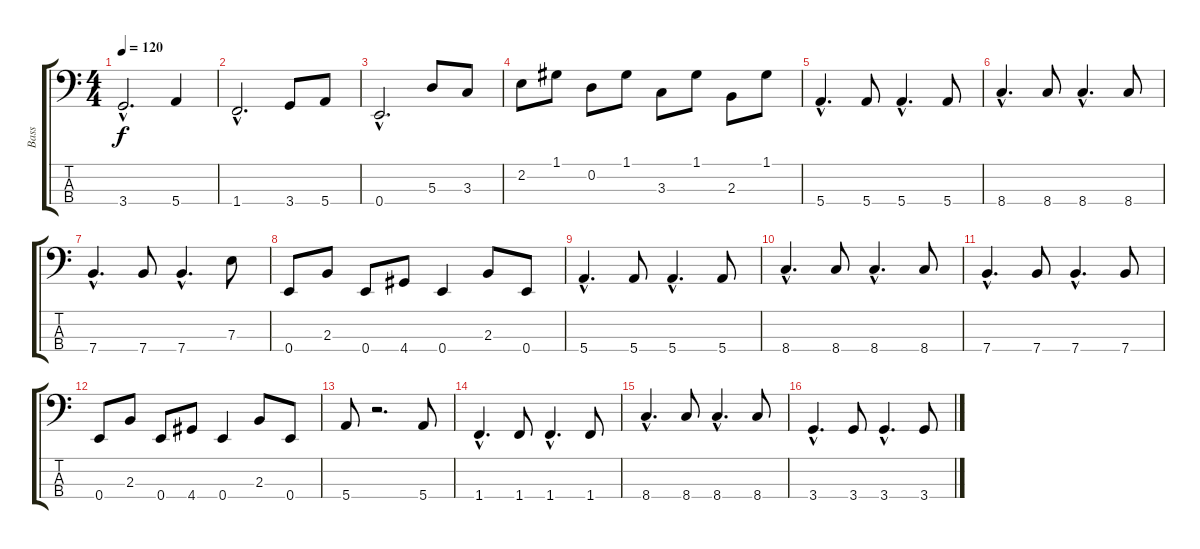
\track ("Bass" "Bass") {instrument electricbassfinger}
\staff {score tabs}
\tuning (G2 D2 A1 E1) {hide}
\ts (4 4)
\tempo 120
\clef f4
\ks c
3.4{hac}.2{d dy f} 5.4.4 |
1.4{hac}.2{d} 3.4.8 5.4.8 |
0.4{hac}.2{d} 5.3.8 3.3.8 |
2.2.8 1.1.8 0.2.8 1.1.8 3.3.8 1.1.8 2.3.8 1.1.8 |
5.4{hac}.4{d} 5.4.8 5.4{hac}.4{d} 5.4.8 |
8.4{hac}.4{d} 8.4.8 8.4{hac}.4{d} 8.4.8 |
7.4{hac}.4{d} 7.4.8 7.4{hac}.4{d} 7.3.8 |
0.4.8 2.3.8 0.4.8 4.4.8 0.4.4 2.3.8 0.4.8 |
5.4{hac}.4{d} 5.4.8 5.4{hac}.4{d} 5.4.8 |
8.4{hac}.4{d} 8.4.8 8.4{hac}.4{d} 8.4.8 |
7.4{hac}.4{d} 7.4.8 7.4{hac}.4{d} 7.4.8 |
0.4.8 2.3.8 0.4.8 4.4.8 0.4.4 2.3.8 0.4.8 |
5.4.8 r.2{d} 5.4.8 |
1.4{hac}.4{d} 1.4.8 1.4{hac}.4{d} 1.4.8 |
8.4{hac}.4{d} 8.4.8 8.4{hac}.4{d} 8.4.8 |
3.4{hac}.4{d} 3.4.8 3.4{hac}.4{d} 3.4.8
